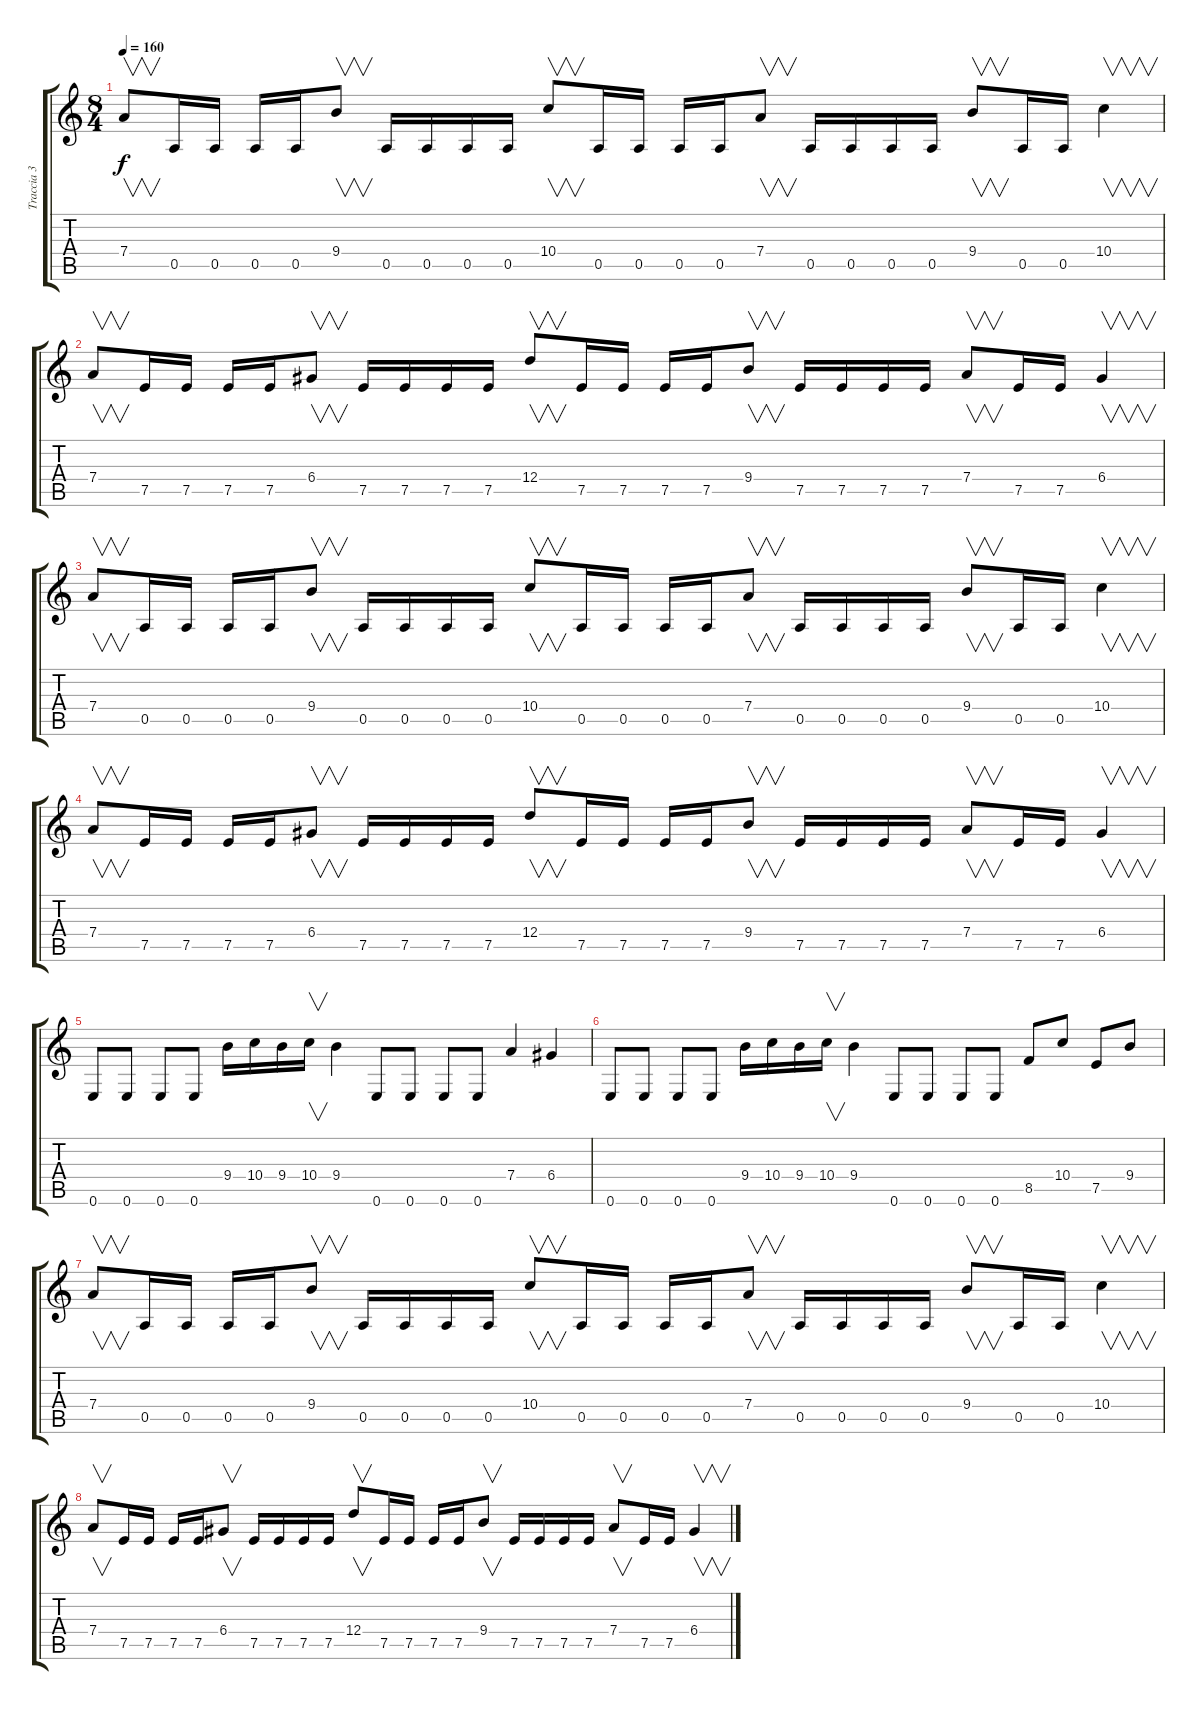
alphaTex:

\track ("Traccia 3" "Traccia 3") {instrument electricbassfinger}
\staff {score tabs}
\tuning (E4 B3 G3 D3 A2 E2) {hide}
\ts (8 4)
\tempo 160
\clef g2
\ks c
7.4.8{v dy f} 0.5.16 0.5.16 0.5.16 0.5.16 9.4.8{v} 0.5.16 0.5.16 0.5.16 0.5.16 10.4.8{v} 0.5.16 0.5.16 0.5.16 0.5.16 7.4.8{v} 0.5.16 0.5.16 0.5.16 0.5.16 9.4.8{v} 0.5.16 0.5.16 10.4.4{v} |
7.4.8{v} 7.5.16 7.5.16 7.5.16 7.5.16 6.4.8{v} 7.5.16 7.5.16 7.5.16 7.5.16 12.4.8{v} 7.5.16 7.5.16 7.5.16 7.5.16 9.4.8{v} 7.5.16 7.5.16 7.5.16 7.5.16 7.4.8{v} 7.5.16 7.5.16 6.4.4{v} |
7.4.8{v} 0.5.16 0.5.16 0.5.16 0.5.16 9.4.8{v} 0.5.16 0.5.16 0.5.16 0.5.16 10.4.8{v} 0.5.16 0.5.16 0.5.16 0.5.16 7.4.8{v} 0.5.16 0.5.16 0.5.16 0.5.16 9.4.8{v} 0.5.16 0.5.16 10.4.4{v} |
7.4.8{v} 7.5.16 7.5.16 7.5.16 7.5.16 6.4.8{v} 7.5.16 7.5.16 7.5.16 7.5.16 12.4.8{v} 7.5.16 7.5.16 7.5.16 7.5.16 9.4.8{v} 7.5.16 7.5.16 7.5.16 7.5.16 7.4.8{v} 7.5.16 7.5.16 6.4.4{v} |
0.6.8 0.6.8 0.6.8 0.6.8 9.4.16 10.4.16 9.4.16 10.4.16{v} 9.4.4 0.6.8 0.6.8 0.6.8 0.6.8 7.4.4 6.4.4 |
0.6.8 0.6.8 0.6.8 0.6.8 9.4.16 10.4.16 9.4.16 10.4.16{v} 9.4.4 0.6.8 0.6.8 0.6.8 0.6.8 8.5.8 10.4.8 7.5.8 9.4.8 |
7.4.8{v} 0.5.16 0.5.16 0.5.16 0.5.16 9.4.8{v} 0.5.16 0.5.16 0.5.16 0.5.16 10.4.8{v} 0.5.16 0.5.16 0.5.16 0.5.16 7.4.8{v} 0.5.16 0.5.16 0.5.16 0.5.16 9.4.8{v} 0.5.16 0.5.16 10.4.4{v} |
7.4.8{v} 7.5.16 7.5.16 7.5.16 7.5.16 6.4.8{v} 7.5.16 7.5.16 7.5.16 7.5.16 12.4.8{v} 7.5.16 7.5.16 7.5.16 7.5.16 9.4.8{v} 7.5.16 7.5.16 7.5.16 7.5.16 7.4.8{v} 7.5.16 7.5.16 6.4.4{v}
